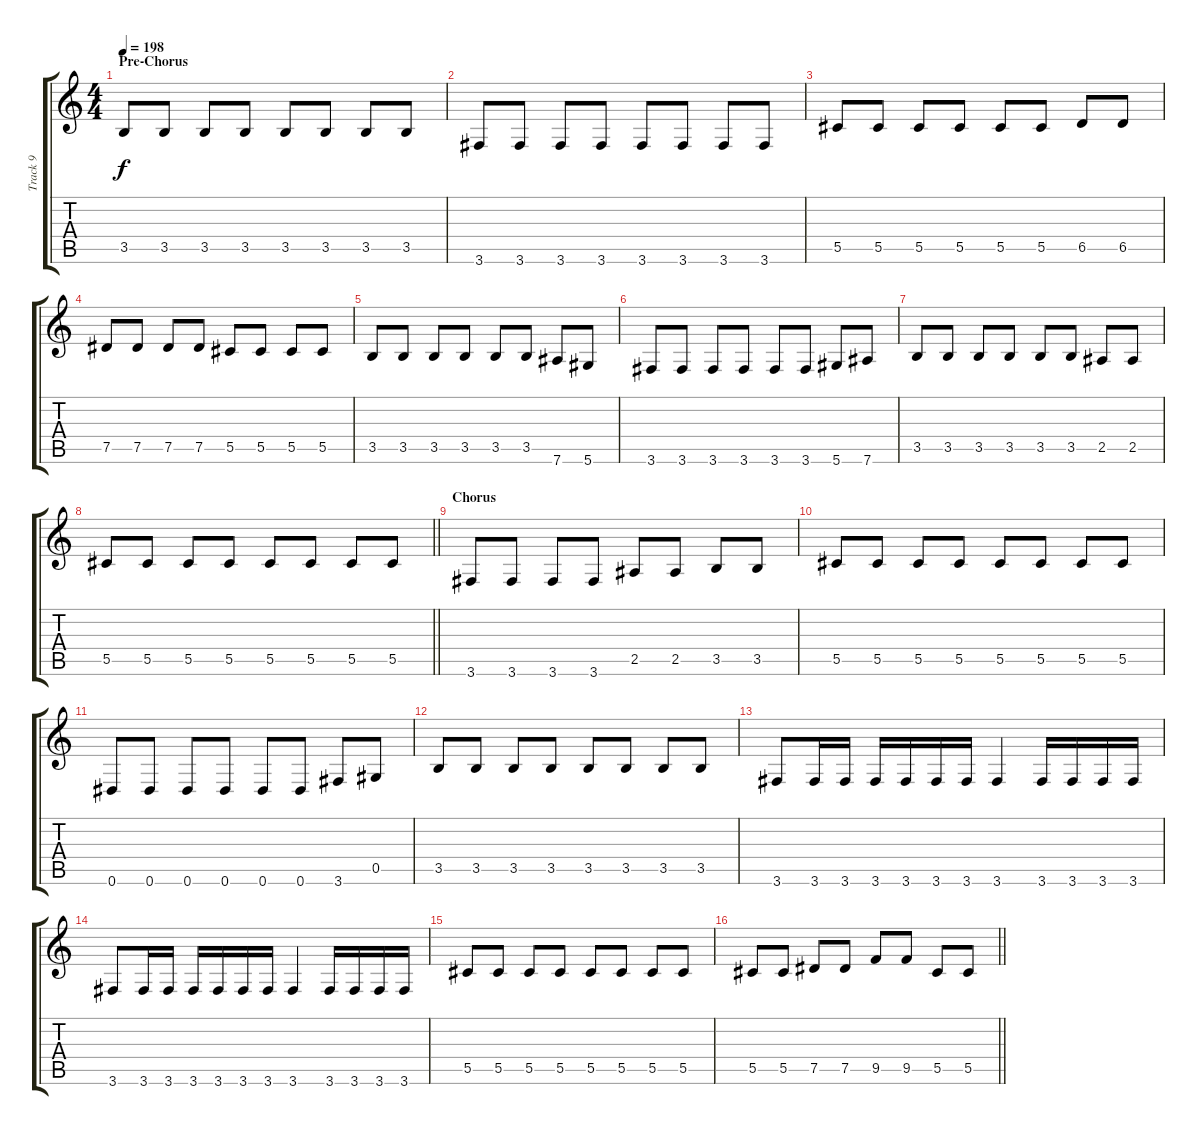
\track ("Track 9" "Track 9") {instrument electricbassfinger}
\staff {score tabs}
\tuning (Eb4 Bb3 Gb3 Db3 Ab2 Eb2) {hide}
\ts (4 4)
\section ("" "Pre-Chorus")
\tempo 198
\clef g2
\ks c
3.5.8{dy f} 3.5.8 3.5.8 3.5.8 3.5.8 3.5.8 3.5.8 3.5.8 |
3.6.8 3.6.8 3.6.8 3.6.8 3.6.8 3.6.8 3.6.8 3.6.8 |
5.5.8 5.5.8 5.5.8 5.5.8 5.5.8 5.5.8 6.5.8 6.5.8 |
7.5.8 7.5.8 7.5.8 7.5.8 5.5.8 5.5.8 5.5.8 5.5.8 |
3.5.8 3.5.8 3.5.8 3.5.8 3.5.8 3.5.8 7.6.8 5.6.8 |
3.6.8 3.6.8 3.6.8 3.6.8 3.6.8 3.6.8 5.6.8 7.6.8 |
3.5.8 3.5.8 3.5.8 3.5.8 3.5.8 3.5.8 2.5.8 2.5.8 |
\barLineRight lightlight
5.5.8 5.5.8 5.5.8 5.5.8 5.5.8 5.5.8 5.5.8 5.5.8 |
\section ("" "Chorus")
3.6.8 3.6.8 3.6.8 3.6.8 2.5.8 2.5.8 3.5.8 3.5.8 |
5.5.8 5.5.8 5.5.8 5.5.8 5.5.8 5.5.8 5.5.8 5.5.8 |
0.6.8 0.6.8 0.6.8 0.6.8 0.6.8 0.6.8 3.6.8 0.5.8 |
3.5.8 3.5.8 3.5.8 3.5.8 3.5.8 3.5.8 3.5.8 3.5.8 |
3.6.8 3.6.16 3.6.16 3.6.16 3.6.16 3.6.16 3.6.16 3.6.4 3.6.16 3.6.16 3.6.16 3.6.16 |
3.6.8 3.6.16 3.6.16 3.6.16 3.6.16 3.6.16 3.6.16 3.6.4 3.6.16 3.6.16 3.6.16 3.6.16 |
5.5.8 5.5.8 5.5.8 5.5.8 5.5.8 5.5.8 5.5.8 5.5.8 |
\barLineRight lightlight
5.5.8 5.5.8 7.5.8 7.5.8 9.5.8 9.5.8 5.5.8 5.5.8
